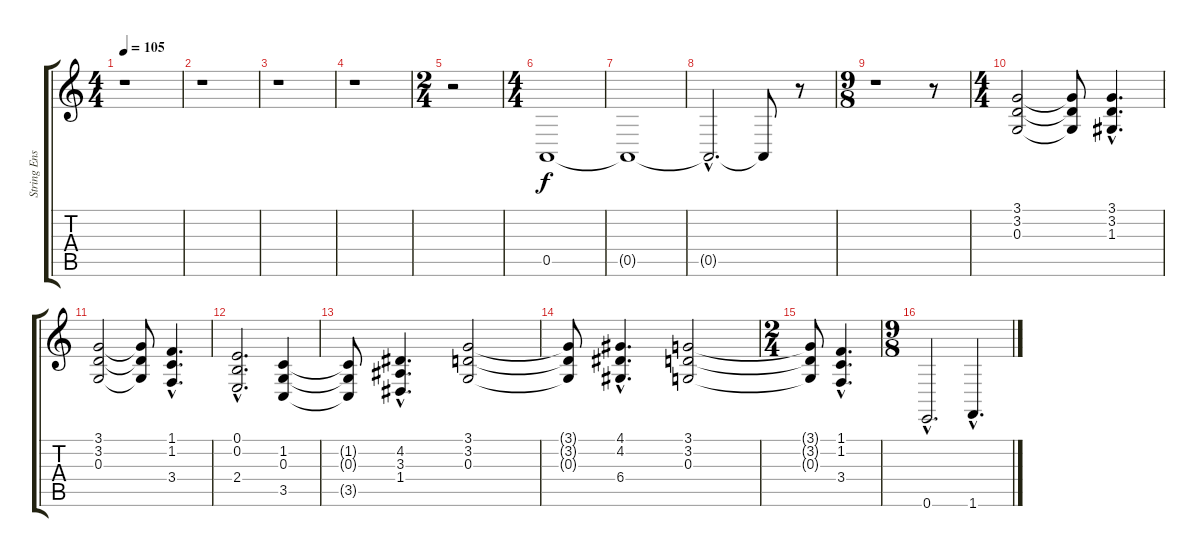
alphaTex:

\track ("String Ensemble" "String Ens") {instrument stringensemble2}
\staff {score tabs}
\tuning (E4 B3 G3 D3 A2 E2) {hide}
\ts (4 4)
\tempo 105
\clef g2
\ks c
r.1{dy f} |
r.1 |
r.1 |
r.1 |
\ts (2 4)
r.2 |
\ts (4 4)
0.5.1 |
0.5{t}.1 |
0.5{hac t}.2{d} 0.5{t}.8 r.8 |
\ts (9 8)
r.1 r.8 |
\ts (4 4)
(3.1 3.2 0.3).2{volume 6} (3.1{t} 3.2{t} 0.3{t}).8 (3.1{hac} 3.2{hac} 1.3{hac}).4{d} |
(3.1 3.2 0.3).2 (3.1{t} 3.2{t} 0.3{t}).8 (1.1{hac} 1.2{hac} 3.4{hac}).4{d} |
(0.1{hac} 0.2{hac} 2.4{hac}).2{d} (1.2 0.3 3.5).4 |
(1.2{t} 0.3{t} 3.5{t}).8 (4.2{hac} 3.3{hac} 1.4{hac}).4{d} (3.1 3.2 0.3).2 |
(3.1{t} 3.2{t} 0.3{t}).8 (4.1{hac} 4.2{hac} 6.4{hac}).4{d} (3.1 3.2 0.3).2 |
\ts (2 4)
(3.1{t} 3.2{t} 0.3{t}).8 (1.1{hac} 1.2{hac} 3.4{hac}).4{d} |
\ts (9 8)
0.6{hac}.2{d} 1.6{hac}.4{d}
